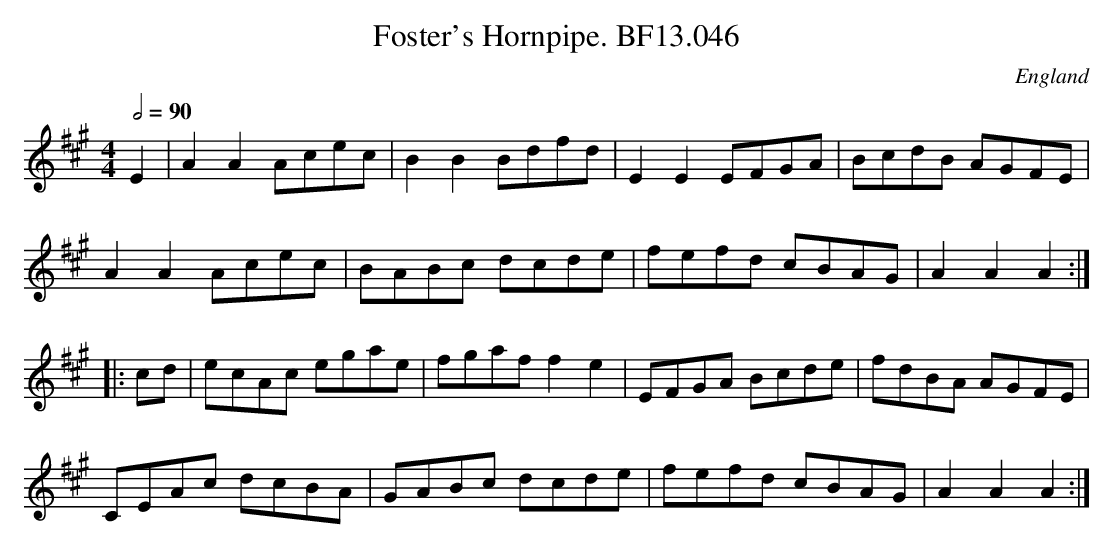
X:1
T:Foster's Hornpipe. BF13.046
L:1/8
M:4/4
O:England
Q:1/2=90
K:A
E2|A2A2Acec|B2B2Bdfd|E2E2EFGA|BcdB AGFE|!
A2A2Acec|BABc dcde|fefd cBAG|A2A2A2:|!
|:cd|ecAc egae|fgaff2e2|EFGA Bcde|fdBA AGFE|!
CEAc dcBA|GABc dcde|fefd cBAG|A2A2A2:|
